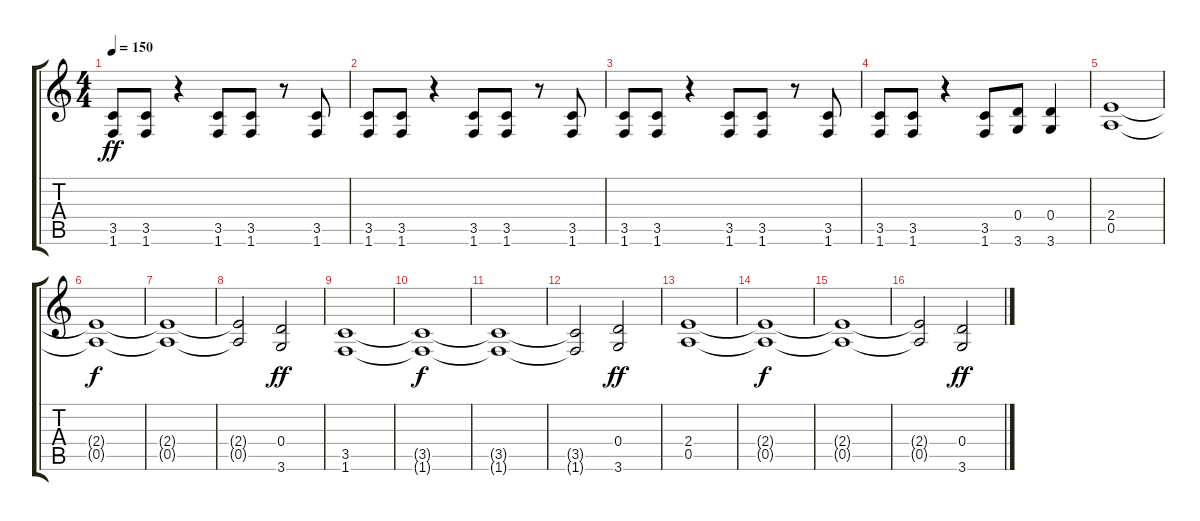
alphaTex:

\track "" {instrument distortionguitar}
\staff {score tabs}
\tuning (E4 B3 G3 D3 A2 E2) {hide}
\ts (4 4)
\tempo 150
\clef g2
\ks c
(3.5 1.6).8{dy ff} (3.5 1.6).8 r.4 (3.5 1.6).8 (3.5 1.6).8 r.8 (3.5 1.6).8 |
(3.5 1.6).8 (3.5 1.6).8 r.4 (3.5 1.6).8 (3.5 1.6).8 r.8 (3.5 1.6).8 |
(3.5 1.6).8 (3.5 1.6).8 r.4 (3.5 1.6).8 (3.5 1.6).8 r.8 (3.5 1.6).8 |
(3.5 1.6).8 (3.5 1.6).8 r.4 (3.5 1.6).8 (0.4 3.6).8 (0.4 3.6).4 |
(2.4 0.5).1 |
(2.4{t} 0.5{t}).1{dy f} |
(2.4{t} 0.5{t}).1 |
(2.4{t} 0.5{t}).2 (0.4 3.6).2{dy ff} |
(3.5 1.6).1 |
(3.5{t} 1.6{t}).1{dy f} |
(3.5{t} 1.6{t}).1 |
(3.5{t} 1.6{t}).2 (0.4 3.6).2{dy ff} |
(2.4 0.5).1 |
(2.4{t} 0.5{t}).1{dy f} |
(2.4{t} 0.5{t}).1 |
(2.4{t} 0.5{t}).2 (0.4 3.6).2{dy ff}
